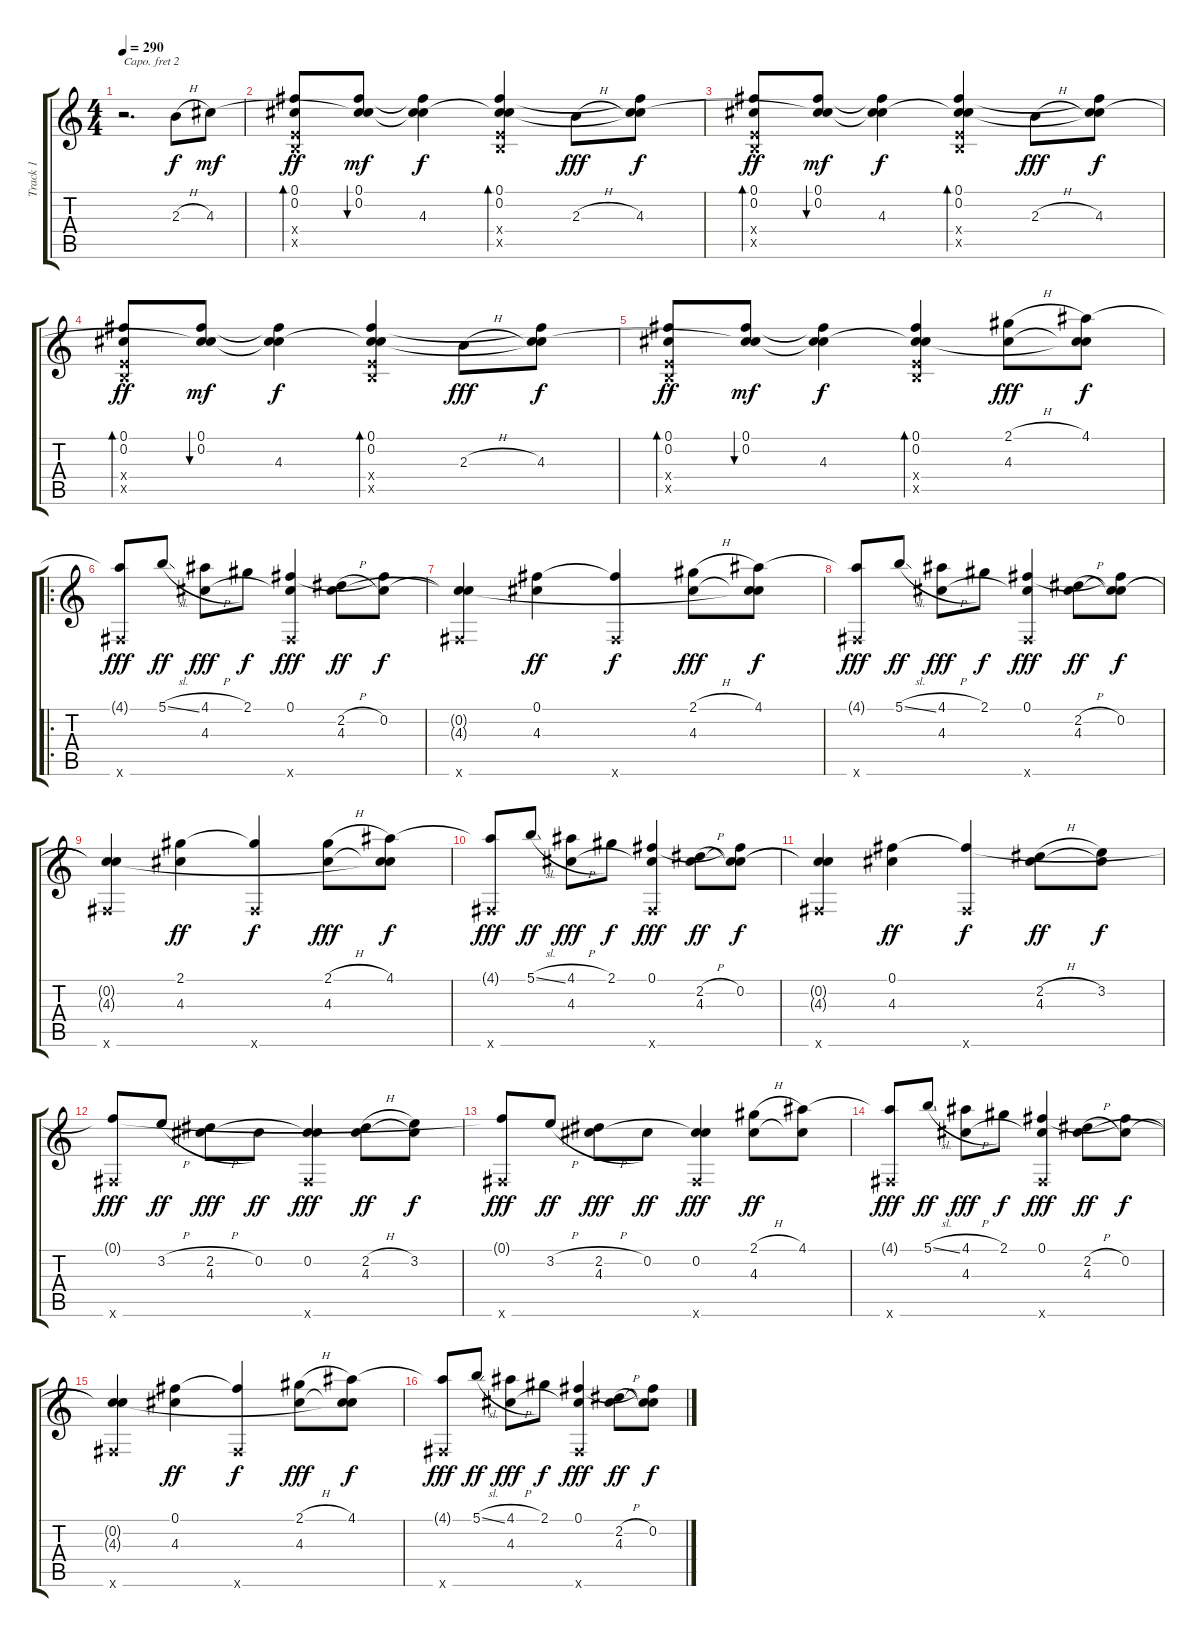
\track ("Track 1" "Track 1") {instrument acousticguitarsteel}
\staff {score tabs}
\capo 2
\tuning (E4 B3 G3 D3 A2 E2) {hide}
\ts (4 4)
\tempo 290
\clef g2
\ks c
r.2{d dy f instrument acousticguitarsteel} 2.3{h}.8 4.3.8{dy mf} |
(0.1 0.2 0.4{x} 0.5{x}).8{bd 120 dy ff} (0.1 0.2 4.3{t}).8{bu 120 dy mf} (0.1{t} 0.2{t} 4.3).4{dy f} (0.1 0.2 4.3{t} 0.4{x} 0.5{x}).4{bd 120} 2.3{h}.8{dy fff} (0.1{t} 0.2{t} 4.3).8{dy f} |
(0.1 0.2 0.4{x} 0.5{x}).8{bd 120 dy ff} (0.1 0.2 4.3{t}).8{bu 120 dy mf} (0.1{t} 0.2{t} 4.3).4{dy f} (0.1 0.2 4.3{t} 0.4{x} 0.5{x}).4{bd 120} 2.3{h}.8{dy fff} (0.1{t} 0.2{t} 4.3).8{dy f} |
(0.1 0.2 0.4{x} 0.5{x}).8{bd 120 dy ff} (0.1 0.2 4.3{t}).8{bu 120 dy mf} (0.1{t} 0.2{t} 4.3).4{dy f} (0.1 0.2 4.3{t} 0.4{x} 0.5{x}).4{bd 120} 2.3{h}.8{dy fff} (0.1{t} 0.2{t} 4.3).8{dy f} |
(0.1 0.2 0.4{x} 0.5{x}).8{bd 120 dy ff} (0.1 0.2 4.3{t}).8{bu 120 dy mf} (0.1{t} 0.2{t} 4.3).4{dy f} (0.1 0.2 4.3{t} 0.4{x} 0.5{x}).4{bd 120} (2.1{h} 4.3).8{dy fff} (4.1 0.2{t} 4.3{t}).8{dy f} |
\ro
(4.1{t} 0.6{x}).8{dy fff} 5.1{sl}.8{dy ff} (4.1{h} 4.3).8{dy fff} 2.1.8{dy f} (0.1 4.3{t} 0.6{x}).4{dy fff} (2.2{h} 4.3).8{dy ff} (0.1{t} 0.2).8{dy f} |
(0.2{t} 4.3{t} 0.6{x}).4 (0.1 4.3).4{dy ff} (0.1{t} 0.6{x}).4{dy f} (2.1{h} 4.3).8{dy fff} (4.1 0.2{t} 4.3{t}).8{dy f} |
(4.1{t} 0.6{x}).8{dy fff} 5.1{sl}.8{dy ff} (4.1{h} 4.3).8{dy fff} 2.1.8{dy f} (0.1 4.3{t} 0.6{x}).4{dy fff} (2.2{h} 4.3).8{dy ff} (0.1{t} 0.2 4.3{t}).8{dy f} |
(0.2{t} 4.3{t} 0.6{x}).4 (2.1 4.3).4{dy ff} (2.1{t} 0.6{x}).4{dy f} (2.1{h} 4.3).8{dy fff} (4.1 0.2{t} 4.3{t}).8{dy f} |
(4.1{t} 0.6{x}).8{dy fff} 5.1{sl}.8{dy ff} (4.1{h} 4.3).8{dy fff} 2.1.8{dy f} (0.1 4.3{t} 0.6{x}).4{dy fff} (2.2{h} 4.3).8{dy ff} (0.1{t} 0.2 4.3{t}).8{dy f} |
(0.2{t} 4.3{t} 0.6{x}).4 (0.1 4.3).4{dy ff} (0.1{t} 0.6{x}).4{dy f} (2.2{h} 4.3).8{dy ff} (3.2 4.3{t}).8{dy f} |
(0.1{t} 0.6{x}).8{dy fff} 3.2{h}.8{dy ff} (2.2{h} 4.3).8{dy fff} 0.2.8{dy ff} (0.2 4.3{t} 0.6{x}).4{dy fff} (2.2{h} 4.3).8{dy ff} (3.2 4.3{t}).8{dy f} |
(0.1{t} 0.6{x}).8{dy fff} 3.2{h}.8{dy ff} (2.2{h} 4.3).8{dy fff} 0.2.8{dy ff} (0.2 4.3{t} 0.6{x}).4{dy fff} (2.1{h} 4.3).8{dy ff} (4.1 4.3{t}).8 |
(4.1{t} 0.6{x}).8{dy fff} 5.1{sl}.8{dy ff} (4.1{h} 4.3).8{dy fff} 2.1.8{dy f} (0.1 4.3{t} 0.6{x}).4{dy fff} (2.2{h} 4.3).8{dy ff} (0.1{t} 0.2).8{dy f} |
(0.2{t} 4.3{t} 0.6{x}).4 (0.1 4.3).4{dy ff} (0.1{t} 0.6{x}).4{dy f} (2.1{h} 4.3).8{dy fff} (4.1 0.2{t} 4.3{t}).8{dy f} |
(4.1{t} 0.6{x}).8{dy fff} 5.1{sl}.8{dy ff} (4.1{h} 4.3).8{dy fff} 2.1.8{dy f} (0.1 4.3{t} 0.6{x}).4{dy fff} (2.2{h} 4.3).8{dy ff} (0.1{t} 0.2 4.3{t}).8{dy f}
